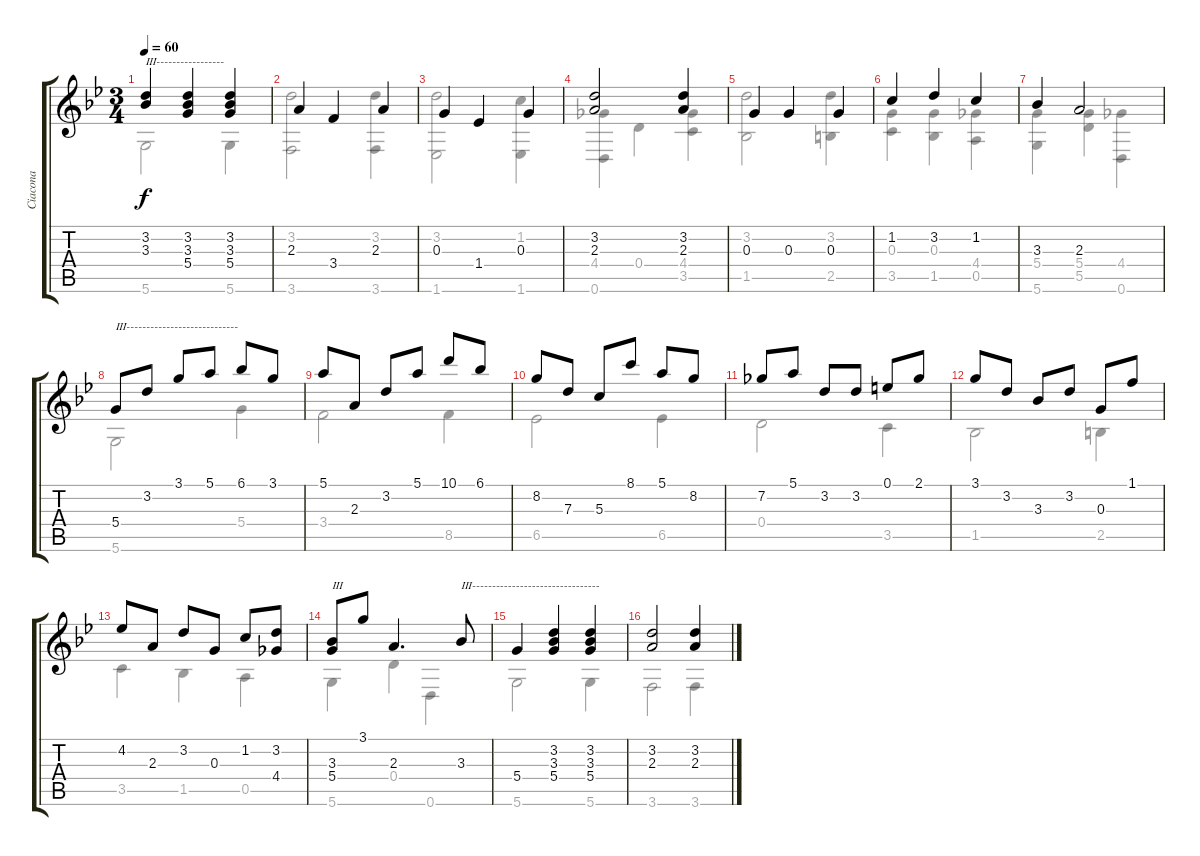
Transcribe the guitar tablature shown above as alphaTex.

\track ("Ciacona" "Ciacona") {instrument acousticguitarnylon}
\staff {score tabs}
\tuning (E4 B3 G3 D3 A2 D2) {hide}
\voice
\ts (3 4)
\tempo 60
\clef g2
\ks bb
(3.2 3.3).4{txt "III-----------------" dy f instrument acousticguitarnylon} (3.2 3.3 5.4).4 (3.2 3.3 5.4).4 |
2.3.4 3.4.4 2.3.4 |
0.3.4 1.4.4 0.3.4 |
(3.2 2.3).2 (3.2 2.3).4 |
0.3.4 0.3.4 0.3.4 |
1.2.4 3.2.4 1.2.4 |
3.3.4 2.3.2 |
5.4.8{txt "III----------------------------"} 3.2.8 3.1.8 5.1.8 6.1.8 3.1.8 |
5.1.8 2.3.8 3.2.8 5.1.8 10.1.8 6.1.8 |
8.2.8 7.3.8 5.3.8 8.1.8 5.1.8 8.2.8 |
7.2.8 5.1.8 3.2.8 3.2.8 0.1.8 2.1.8 |
3.1.8 3.2.8 3.3.8 3.2.8 0.3.8 1.1.8 |
4.2.8 2.3.8 3.2.8 0.3.8 1.2.8 (3.2 4.4).8 |
(3.3 5.4).8{txt "III"} 3.1.8 2.3.4{d} 3.3.8{txt "III--------------------------------"} |
5.4.4 (3.2 3.3 5.4).4 (3.2 3.3 5.4).4 |
(3.2 2.3).2 (3.2 2.3).4
\voice
\clef g2
\ottava regular
\simile none
\ks bb
5.6.2{dy f} 5.6.4 |
(3.2 3.6).2 (3.2 3.6).4 |
(3.2 1.6).2 (1.2 1.6).4 |
(4.4 0.6).4 0.4.4 (4.4 3.5).4 |
(3.2 1.5).2 (3.2 2.5).4 |
(0.3 3.5).4 (0.3 1.5).4 (4.4 0.5).4 |
(5.4 5.6).4 (5.4 5.5).4 (4.4 0.6).4 |
5.6.2 5.4.4 |
3.4.2 8.5.4 |
6.5.2 6.5.4 |
0.4.2 3.5.4 |
1.5.2 2.5.4 |
3.5.4 1.5.4 0.5.4 |
5.6.4 0.4.4 0.6.4 |
5.6.2 5.6.4 |
3.6.2 3.6.4
